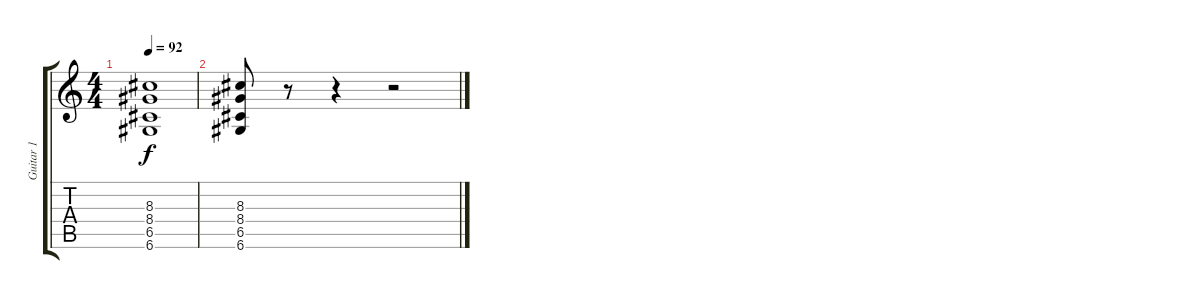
\track ("Guitar 1" "Guitar 1") {instrument distortionguitar}
\staff {score tabs}
\tuning (D4 A3 F3 C3 G2 D2) {hide}
\ts (4 4)
\tempo 92
\clef g2
\ks c
(8.3{t} 8.4{t} 6.5{t} 6.6{t}).1{dy f} |
(8.3 8.4 6.5 6.6).8 r.8 r.4 r.2
